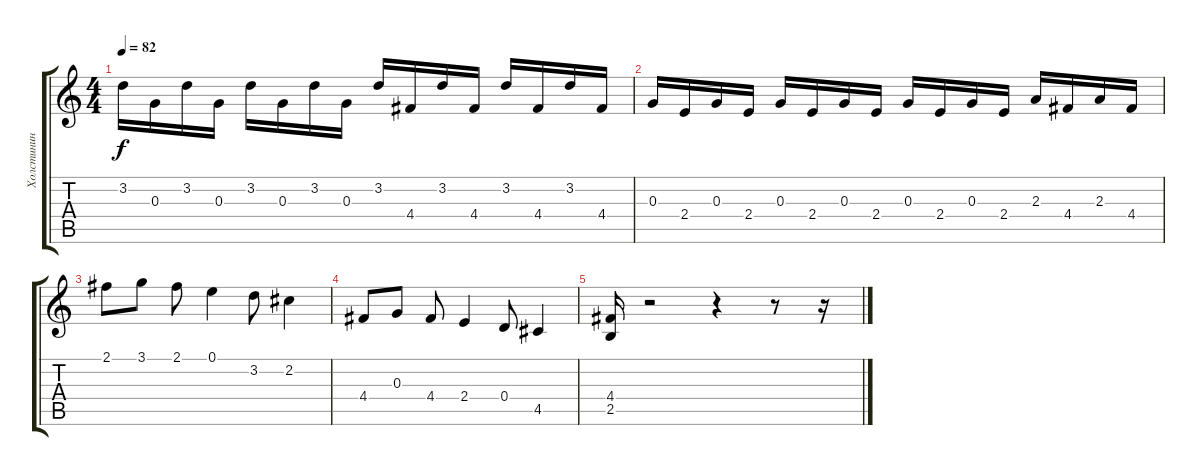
\track ("Холстинин" "Холстинин") {instrument distortionguitar}
\staff {score tabs}
\tuning (E4 B3 G3 D3 A2 E2) {hide}
\ts (4 4)
\tempo 82
\clef g2
\ks c
3.2.16{dy f} 0.3.16 3.2.16 0.3.16 3.2.16 0.3.16 3.2.16 0.3.16 3.2.16 4.4.16 3.2.16 4.4.16 3.2.16 4.4.16 3.2.16 4.4.16 |
0.3.16 2.4.16 0.3.16 2.4.16 0.3.16 2.4.16 0.3.16 2.4.16 0.3.16 2.4.16 0.3.16 2.4.16 2.3.16 4.4.16 2.3.16 4.4.16 |
2.1.8 3.1.8 2.1.8 0.1.4 3.2.8 2.2.4 |
4.4.8 0.3.8 4.4.8 2.4.4 0.4.8 4.5.4 |
(4.4 2.5).16 r.2 r.4 r.8 r.16
